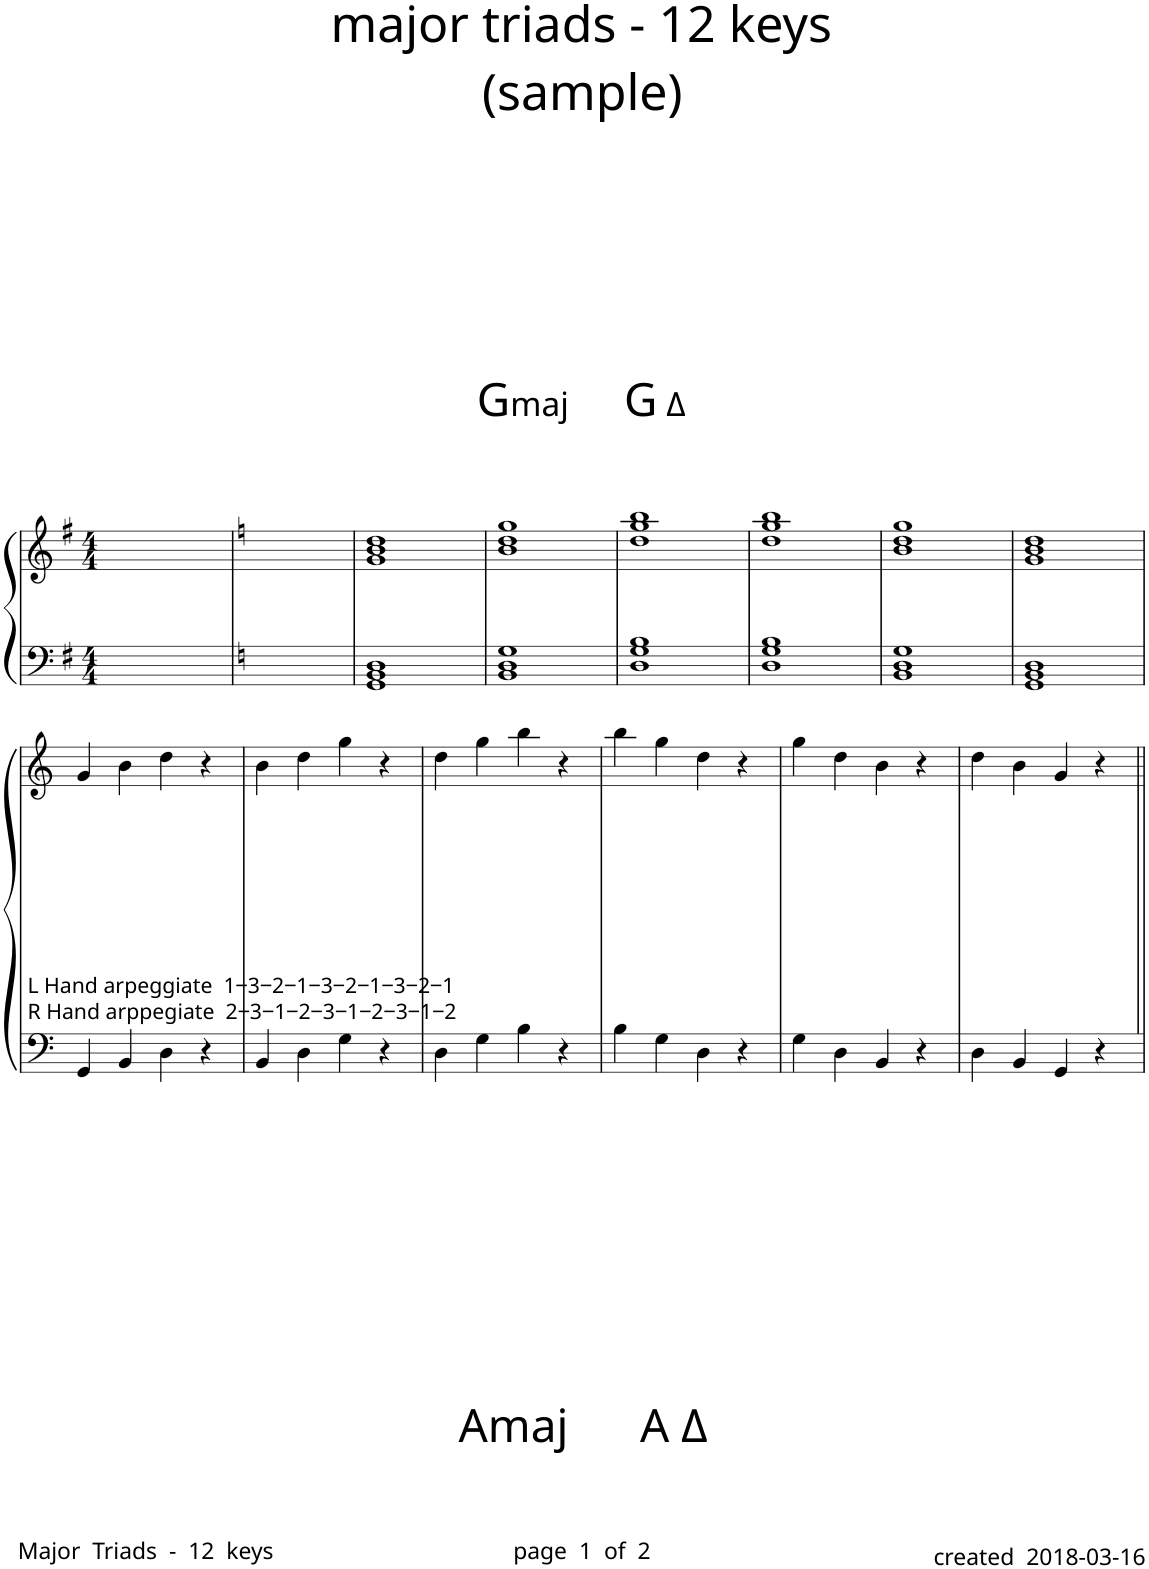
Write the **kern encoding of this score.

**kern	**kern
*part1	*part1
*staff2	*staff1
*I"Piano	*
*I'Pno.	*
*clefF4	*clefG2
*k[f#]	*k[f#]
*M4/4	*M4/4
=1	=1
!	!LO:TX:a:t=G
!	!LO:TX:a:t=maj
!	!LO:TX:a:t=G
!	!LO:TX:a:t=Δ
!LO:TX:a:t=G	!
!LO:TX:a:t=maj	!
!LO:TX:a:t=G	!
!LO:TX:a:t=Δ	!
1ryy	1ryy
=2	=2
*k[]	*k[]
1ryy	1ryy
=3	=3
1GG 1BB 1D	1g 1b 1dd
=4	=4
1BB 1D 1G	1b 1dd 1gg
=5	=5
1D 1G 1B	1dd 1gg 1bb
=6	=6
1D 1G 1B	1dd 1gg 1bb
=7	=7
1BB 1D 1G	1b 1dd 1gg
=8	=8
1GG 1BB 1D	1g 1b 1dd
!!LO:LB:g=z
=9	=9
!	!LO:TX:b:t=L Hand arpeggiate  1‒3‒2‒1‒3‒2‒1‒3‒2‒1
!	!LO:TX:b:t=R Hand arppegiate  2‒3‒1‒2‒3‒1‒2‒3‒1‒2
!LO:TX:b:t=Amaj      A Δ	!
4GG/	4g/
4BB/	4b\
4D\	4dd\
4r	4r
=10	=10
4BB/	4b\
4D\	4dd\
4G\	4gg\
4r	4r
=11	=11
4D\	4dd\
4G\	4gg\
4B\	4bb\
4r	4r
=12	=12
4B\	4bb\
4G\	4gg\
4D\	4dd\
4r	4r
=13	=13
4G\	4gg\
4D\	4dd\
4BB/	4b\
4r	4r
=14	=14
4D\	4dd\
4BB/	4b\
4GG/	4g/
4r	4r
=||	=||
*-	*-
